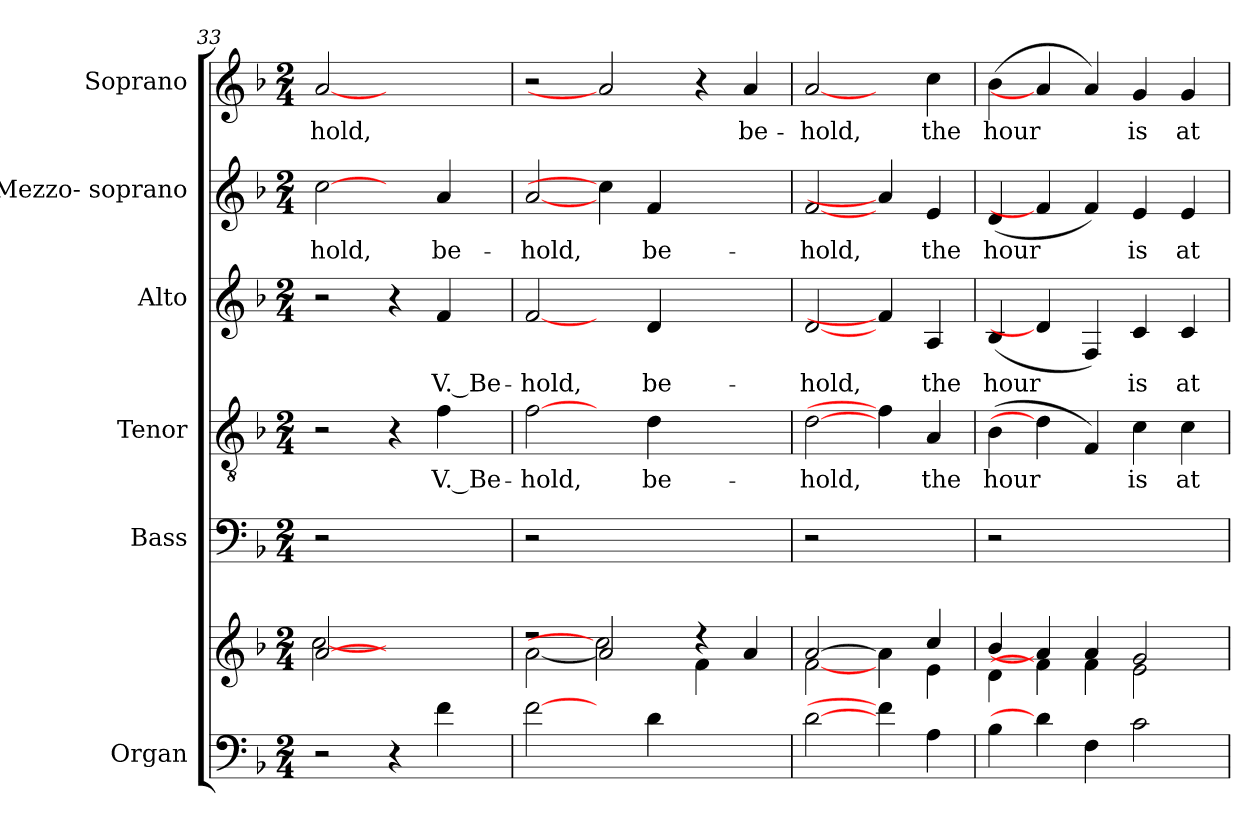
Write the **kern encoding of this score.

**kern	**kern	**kern	**kern	**text	**kern	**text	**kern	**text	**kern	**text
*part6	*part6	*part5	*part4	*part4	*part3	*part3	*part2	*part2	*part1	*part1
*staff7	*staff6	*staff5	*staff4	*staff4	*staff3	*staff3	*staff2	*staff2	*staff1	*staff1
*I"Organ	*	*I"Bass	*I"Tenor	*	*I"Alto	*	*I"Mezzo- soprano	*	*I"Soprano	*
*I'Org.	*	*I'B	*I'T.	*	*I'A	*	*I'M-S.	*	*I'S	*
*clefF4	*clefG2	*clefF4	*clefGv2	*	*clefG2	*	*clefG2	*	*clefG2	*
*	*	*	*ITrd7c12	*	*	*	*	*	*	*
*k[b-]	*k[b-]	*k[b-]	*k[b-]	*	*k[b-]	*	*k[b-]	*	*k[b-]	*
*F:	*F:	*F:	*F:	*	*F:	*	*F:	*	*F:	*
*M2/4	*M2/4	*M2/4	*M2/4	*	*M2/4	*	*M2/4	*	*M2/4	*
=33	=33	=33	=33	=33	=33	=33	=33	=33	=33	=33
*	*^	*	*	*	*	*	*	*	*	*
!	!	!	!	!	!	!	!	!	!LO:LY:b:color=#000000	!	!
!	!	!	!	!	!	!	!	!	!	!	!LO:LY:b:color=#000000
2r	[2ai	[2cci	2r	2r	.	2r	.	[2cci\	-hold,	[2ai	-hold,
4r	2ryy	2ryy	2ryy	4r	.	4r	.	4ryy	.	2ryy	.
!	!	!	!	!	!LO:LY:b:color=#000000	!	!	!	!	!	!
!	!	!	!	!	!	!	!LO:LY:b:color=#000000	!	!	!	!
!	!	!	!	!	!	!	!	!	!LO:LY:b:color=#000000	!	!
4fi\	.	.	.	4Fi\	V. Be-	4fi/	V. Be-	4ai/	be-	.	.
=34	=34	=34	=34	=34	=34	=34	=34	=34	=34	=34	=34
!	!	!	!	!	!LO:LY:b:color=#000000	!	!	!	!	!	!
!	!	!	!	!	!	!	!LO:LY:b:color=#000000	!	!	!	!
!	!	!	!	!	!	!	!	!	!LO:LY:b:color=#000000	!	!
[2fi\	2r	[2ai\	2r	[2Fi\	-hold,	[2fi/	-hold,	[2ai/	-hold,	2r	.
4ryy	2ai]	2cci]	1ryy	4ryy	.	4ryy	.	4cci\]	.	2ai]	.
!	!	!	!	!	!LO:LY:b:color=#000000	!	!	!	!	!	!
!	!	!	!	!	!	!	!LO:LY:b:color=#000000	!	!	!	!
!	!	!	!	!	!	!	!	!	!LO:LY:b:color=#000000	!	!
4di\	.	.	.	4Di\	be-	4di/	be-	4fi/	be-	.	.
2ryy	4r	4fi\	.	2ryy	.	2ryy	.	2ryy	.	4r	.
!	!	!	!	!	!	!	!	!	!	!	!LO:LY:b:color=#000000
.	4ai/	4ryy	.	.	.	.	.	.	.	4ai/	be-
=35	=35	=35	=35	=35	=35	=35	=35	=35	=35	=35	=35
!	!	!	!	!	!LO:LY:b:color=#000000	!	!	!	!	!	!
!	!	!	!	!	!	!	!LO:LY:b:color=#000000	!	!	!	!
!	!	!	!	!	!	!	!	!	!LO:LY:b:color=#000000	!	!
!	!	!	!	!	!	!	!	!	!	!	!LO:LY:b:color=#000000
[2di\	[2ai/	[2fi\	2r	[2Di\	-hold,	[2di/	-hold,	[2fi/	-hold,	[2ai/	-hold,
4fi\]	4ryy	4ai\]	2ryy	4Fi\]	.	4fi/]	.	4ai/]	.	4ryy	.
!	!	!	!	!	!LO:LY:b:color=#000000	!	!	!	!	!	!
!	!	!	!	!	!	!	!LO:LY:b:color=#000000	!	!	!	!
!	!	!	!	!	!	!	!	!	!LO:LY:b:color=#000000	!	!
!	!	!	!	!	!	!	!	!	!	!	!LO:LY:b:color=#000000
4Ai\	4cci/	4ei\	.	4AAi/	the	4Ai/	the	4ei/	the	4cci\	the
!!LO:PB:g=z
=36	=36	=36	=36	=36	=36	=36	=36	=36	=36	=36	=36
!	!	!	!	!	!LO:LY:b:color=#000000	!	!	!	!	!	!
!	!	!	!	!	!	!	!LO:LY:b:color=#000000	!	!	!	!
!	!	!	!	!	!	!	!	!	!LO:LY:b:color=#000000	!	!
!	!	!	!	!	!	!	!	!	!	!	!LO:LY:b:color=#000000
4B-i\	4b-i/	4di\	2r	(4BB-i\	hour	(4B-i/	hour	(4di/	hour	(4b-i\	hour
4di\]	4ai/]	4fi\]	.	4Di\]	.	4di/]	.	4fi/]	.	4ai/]	.
4Fi\	4ai/	4fi\	2.ryy	4FFi/)	.	4Fi/)	.	4fi/)	.	4ai/)	.
!	!	!	!	!	!LO:LY:b:color=#000000	!	!	!	!	!	!
!	!	!	!	!	!	!	!LO:LY:b:color=#000000	!	!	!	!
!	!	!	!	!	!	!	!	!	!LO:LY:b:color=#000000	!	!
!	!	!	!	!	!	!	!	!	!	!	!LO:LY:b:color=#000000
2ci\	2gi/	2ei\	.	4Ci\	is	4ci/	is	4ei/	is	4gi/	is
!	!	!	!	!	!LO:LY:b:color=#000000	!	!	!	!	!	!
!	!	!	!	!	!	!	!LO:LY:b:color=#000000	!	!	!	!
!	!	!	!	!	!	!	!	!	!LO:LY:b:color=#000000	!	!
!	!	!	!	!	!	!	!	!	!	!	!LO:LY:b:color=#000000
.	.	.	.	4Ci\	at	4ci/	at	4ei/	at	4gi/	at
*	*v	*v	*	*	*	*	*	*	*	*	*
=	=	=	=	=	=	=	=	=	=	=
*-	*-	*-	*-	*-	*-	*-	*-	*-	*-	*-
